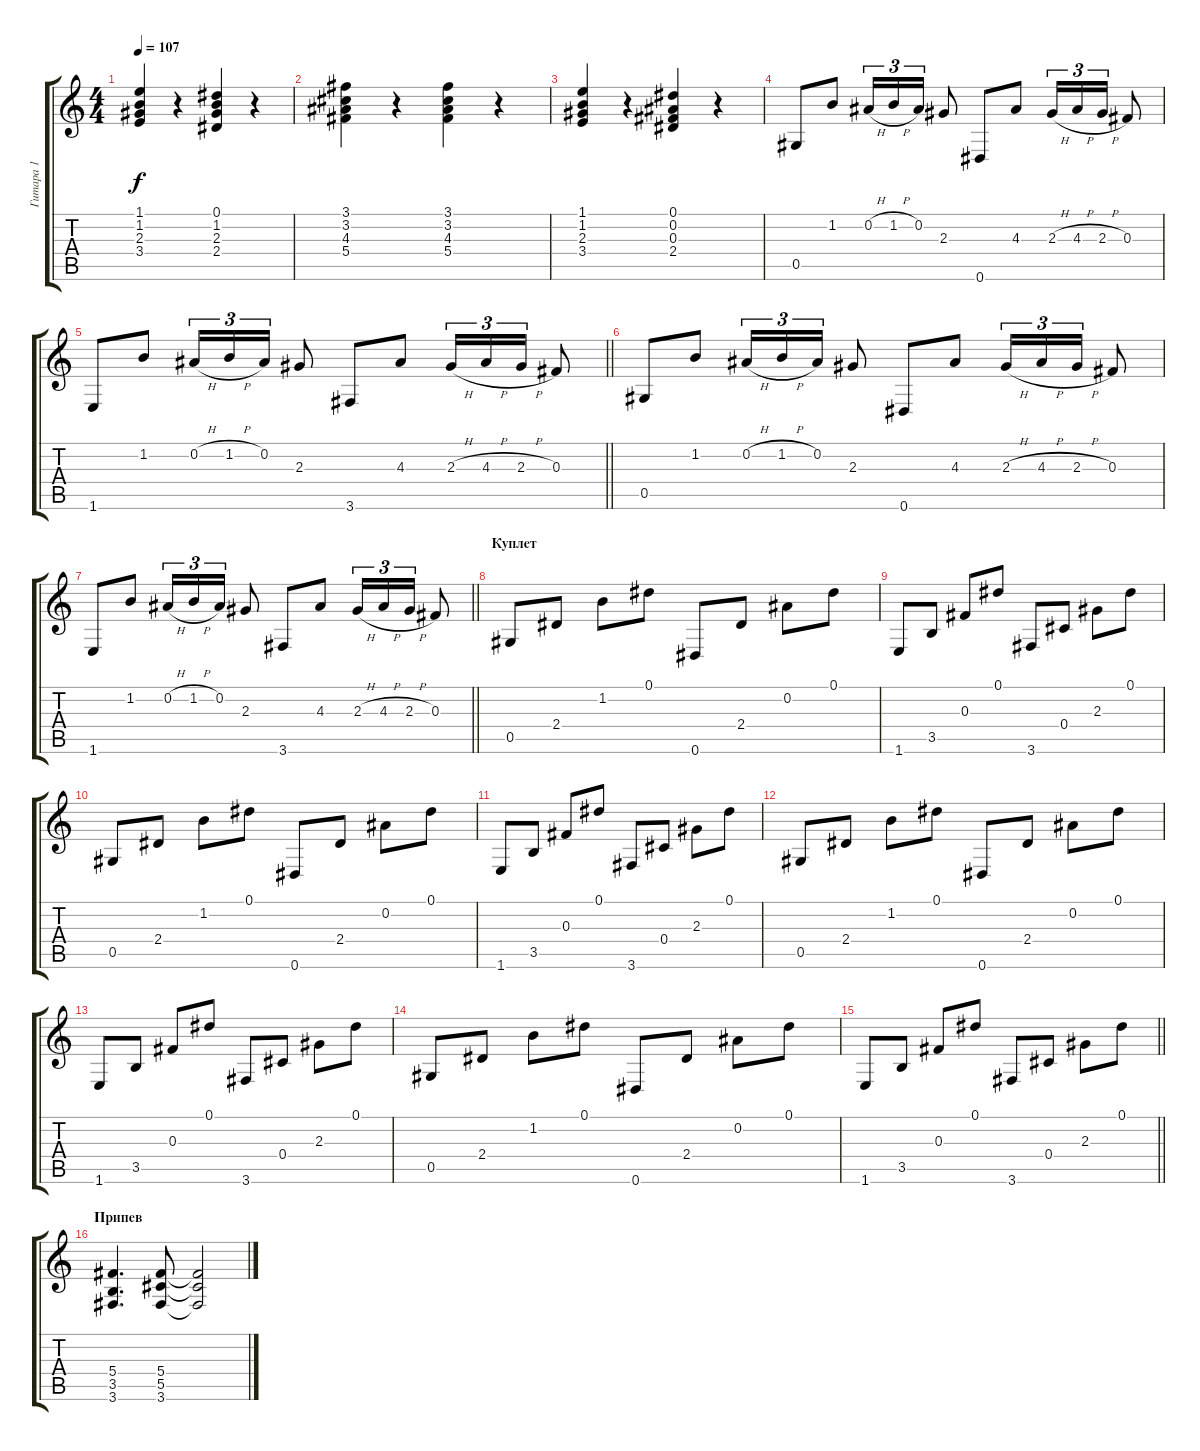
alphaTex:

\track ("Гитара 1" "Гитара 1") {instrument acousticguitarsteel}
\staff {score tabs}
\tuning (Eb4 Bb3 Gb3 Db3 Ab2 Eb2) {hide}
\ts (4 4)
\tempo 107
\clef g2
\ks c
(1.1 1.2 2.3 3.4).4{dy f} r.4 (0.1 1.2 2.3 2.4).4 r.4 |
(3.1 3.2 4.3 5.4).4 r.4 (3.1 3.2 4.3 5.4).4 r.4 |
(1.1 1.2 2.3 3.4).4 r.4 (0.1 0.2 0.3 2.4).4 r.4 |
0.5.8 1.2.8 0.2{h}.16{tu (3 2)} 1.2{h}.16{tu (3 2)} 0.2.16{tu (3 2)} 2.3.8 0.6.8 4.3.8 2.3{h}.16{tu (3 2)} 4.3{h}.16{tu (3 2)} 2.3{h}.16{tu (3 2)} 0.3.8 |
\barLineRight lightlight
1.6.8 1.2.8 0.2{h}.16{tu (3 2)} 1.2{h}.16{tu (3 2)} 0.2.16{tu (3 2)} 2.3.8 3.6.8 4.3.8 2.3{h}.16{tu (3 2)} 4.3{h}.16{tu (3 2)} 2.3{h}.16{tu (3 2)} 0.3.8 |
0.5.8 1.2.8 0.2{h}.16{tu (3 2)} 1.2{h}.16{tu (3 2)} 0.2.16{tu (3 2)} 2.3.8 0.6.8 4.3.8 2.3{h}.16{tu (3 2)} 4.3{h}.16{tu (3 2)} 2.3{h}.16{tu (3 2)} 0.3.8 |
\barLineRight lightlight
1.6.8 1.2.8 0.2{h}.16{tu (3 2)} 1.2{h}.16{tu (3 2)} 0.2.16{tu (3 2)} 2.3.8 3.6.8 4.3.8 2.3{h}.16{tu (3 2)} 4.3{h}.16{tu (3 2)} 2.3{h}.16{tu (3 2)} 0.3.8 |
\section ("" "Куплет")
0.5.8 2.4.8 1.2.8 0.1.8 0.6.8 2.4.8 0.2.8 0.1.8 |
1.6.8 3.5.8 0.3.8 0.1.8 3.6.8 0.4.8 2.3.8 0.1.8 |
0.5.8 2.4.8 1.2.8 0.1.8 0.6.8 2.4.8 0.2.8 0.1.8 |
1.6.8 3.5.8 0.3.8 0.1.8 3.6.8 0.4.8 2.3.8 0.1.8 |
0.5.8 2.4.8 1.2.8 0.1.8 0.6.8 2.4.8 0.2.8 0.1.8 |
1.6.8 3.5.8 0.3.8 0.1.8 3.6.8 0.4.8 2.3.8 0.1.8 |
0.5.8 2.4.8 1.2.8 0.1.8 0.6.8 2.4.8 0.2.8 0.1.8 |
\barLineRight lightlight
1.6.8 3.5.8 0.3.8 0.1.8 3.6.8 0.4.8 2.3.8 0.1.8 |
\section ("" "Припев")
(5.4 3.5 3.6).4{d instrument distortionguitar} (5.4 5.5 3.6).8 (5.4{t} 5.5{t} 3.6{t}).2
